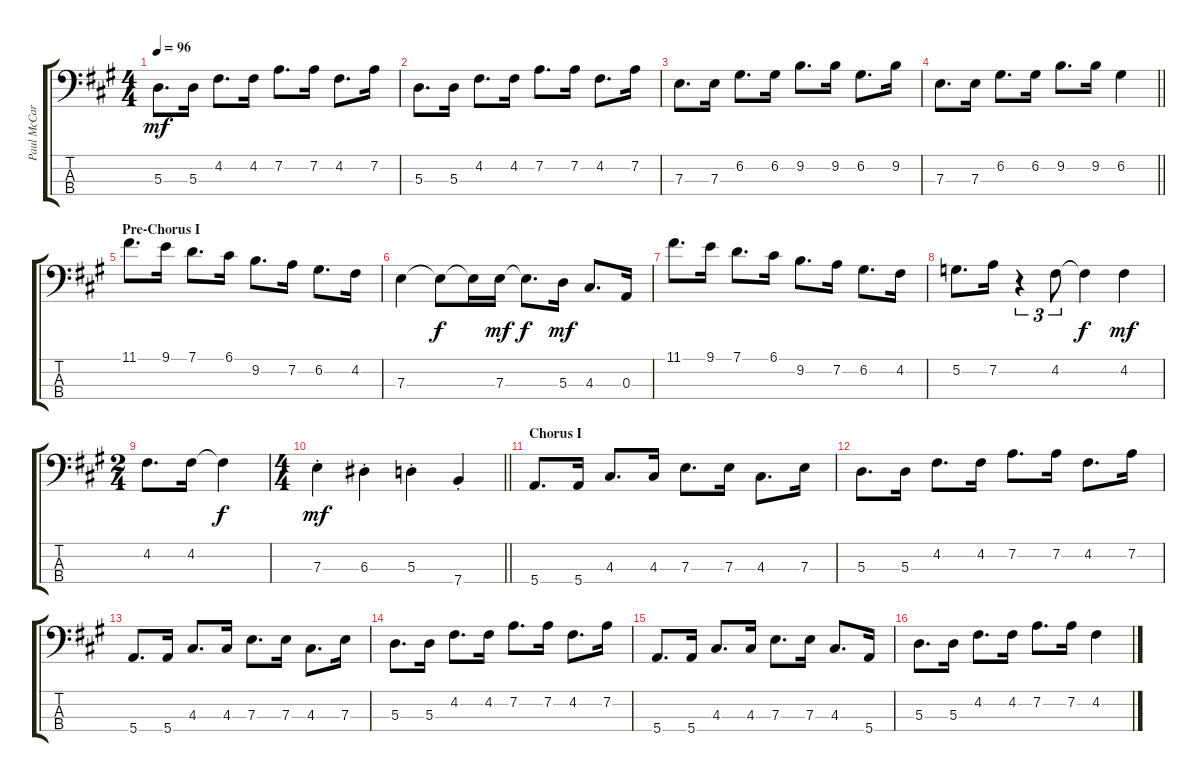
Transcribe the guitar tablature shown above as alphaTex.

\track ("Paul McCartney - Bass Guitar" "Paul McCar") {instrument electricbasspick}
\staff {score tabs}
\tuning (G2 D2 A1 E1) {hide}
\ts (4 4)
\tempo 96
\clef f4
\ks a
5.3.8{d dy mf} 5.3.16 4.2.8{d} 4.2.16 7.2.8{d} 7.2.16 4.2.8{d} 7.2.16 |
5.3.8{d} 5.3.16 4.2.8{d} 4.2.16 7.2.8{d} 7.2.16 4.2.8{d} 7.2.16 |
7.3.8{d} 7.3.16 6.2.8{d} 6.2.16 9.2.8{d} 9.2.16 6.2.8{d} 9.2.16 |
\barLineRight lightlight
7.3.8{d} 7.3.16 6.2.8{d} 6.2.16 9.2.8{d} 9.2.16 6.2.4 |
\section ("" "Pre-Chorus I")
11.1.8{d} 9.1.16 7.1.8{d} 6.1.16 9.2.8{d} 7.2.16 6.2.8{d} 4.2.16 |
7.3.4 7.3{t}.8{dy f} 7.3{t}.16 7.3.16{dy mf} 7.3{t}.8{d dy f} 5.3.16{dy mf} 4.3.8{d} 0.3.16 |
11.1.8{d} 9.1.16 7.1.8{d} 6.1.16 9.2.8{d} 7.2.16 6.2.8{d} 4.2.16 |
5.2.8{d} 7.2.16 r.4{tu (3 2)} 4.2.8{tu (3 2)} 4.2{t}.4{dy f} 4.2.4{dy mf} |
\ts (2 4)
4.2.8{d} 4.2.16 4.2{t}.4{dy f} |
\ts (4 4)
\barLineRight lightlight
7.3{st}.4{dy mf} 6.3{st}.4 5.3{st}.4 7.4{st}.4 |
\section ("" "Chorus I")
5.4.8{d} 5.4.16 4.3.8{d} 4.3.16 7.3.8{d} 7.3.16 4.3.8{d} 7.3.16 |
5.3.8{d} 5.3.16 4.2.8{d} 4.2.16 7.2.8{d} 7.2.16 4.2.8{d} 7.2.16 |
5.4.8{d} 5.4.16 4.3.8{d} 4.3.16 7.3.8{d} 7.3.16 4.3.8{d} 7.3.16 |
5.3.8{d} 5.3.16 4.2.8{d} 4.2.16 7.2.8{d} 7.2.16 4.2.8{d} 7.2.16 |
5.4.8{d} 5.4.16 4.3.8{d} 4.3.16 7.3.8{d} 7.3.16 4.3.8{d} 5.4.16 |
5.3.8{d} 5.3.16 4.2.8{d} 4.2.16 7.2.8{d} 7.2.16 4.2.4
